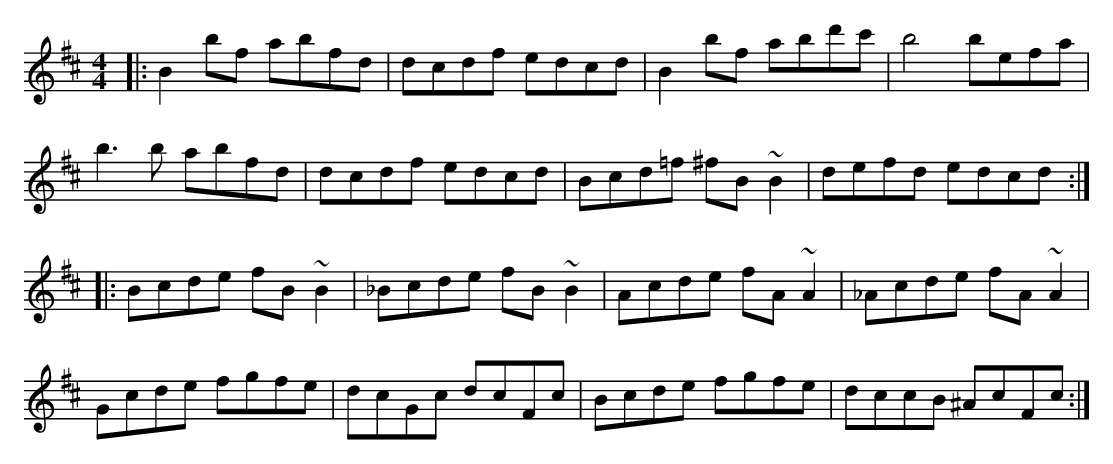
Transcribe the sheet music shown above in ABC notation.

X:1
M:4/4
K:Bmin
|:B2bf abfd|dcdf edcd|B2bf abd'c'|b4 befa|
b3b abfd|dcdf edcd|Bcd=f ^fB~B2|defd edcd:|
|:Bcde fB~B2|_Bcde fB~B2|Acde fA~A2|_Acde fA~A2|
Gcde fgfe|dcGc dcFc|Bcde fgfe|dccB ^AcFc:|
